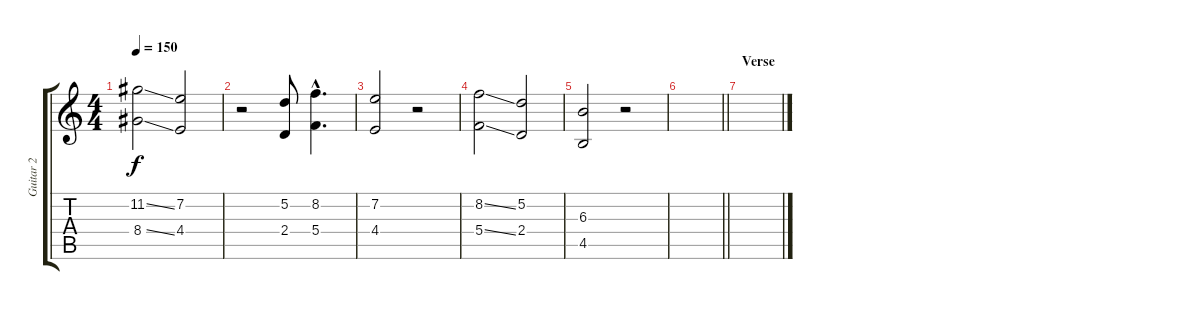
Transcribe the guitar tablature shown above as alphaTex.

\track ("Guitar 2" "Guitar 2") {instrument overdrivenguitar}
\staff {score tabs}
\tuning (D4 A3 F3 C3 G2 C2) {hide}
\ts (4 4)
\tempo 150
\clef g2
\ks c
(11.2{ss} 8.4{ss}).2{dy f} (7.2 4.4).2 |
r.2 (5.2 2.4).8 (8.2{hac} 5.4{hac}).4{d} |
(7.2 4.4).2 r.2 |
(8.2{ss} 5.4{ss}).2 (5.2 2.4).2 |
(6.3 4.5).2 r.2 |
\barLineRight lightlight
|
\section ("" "Verse")
